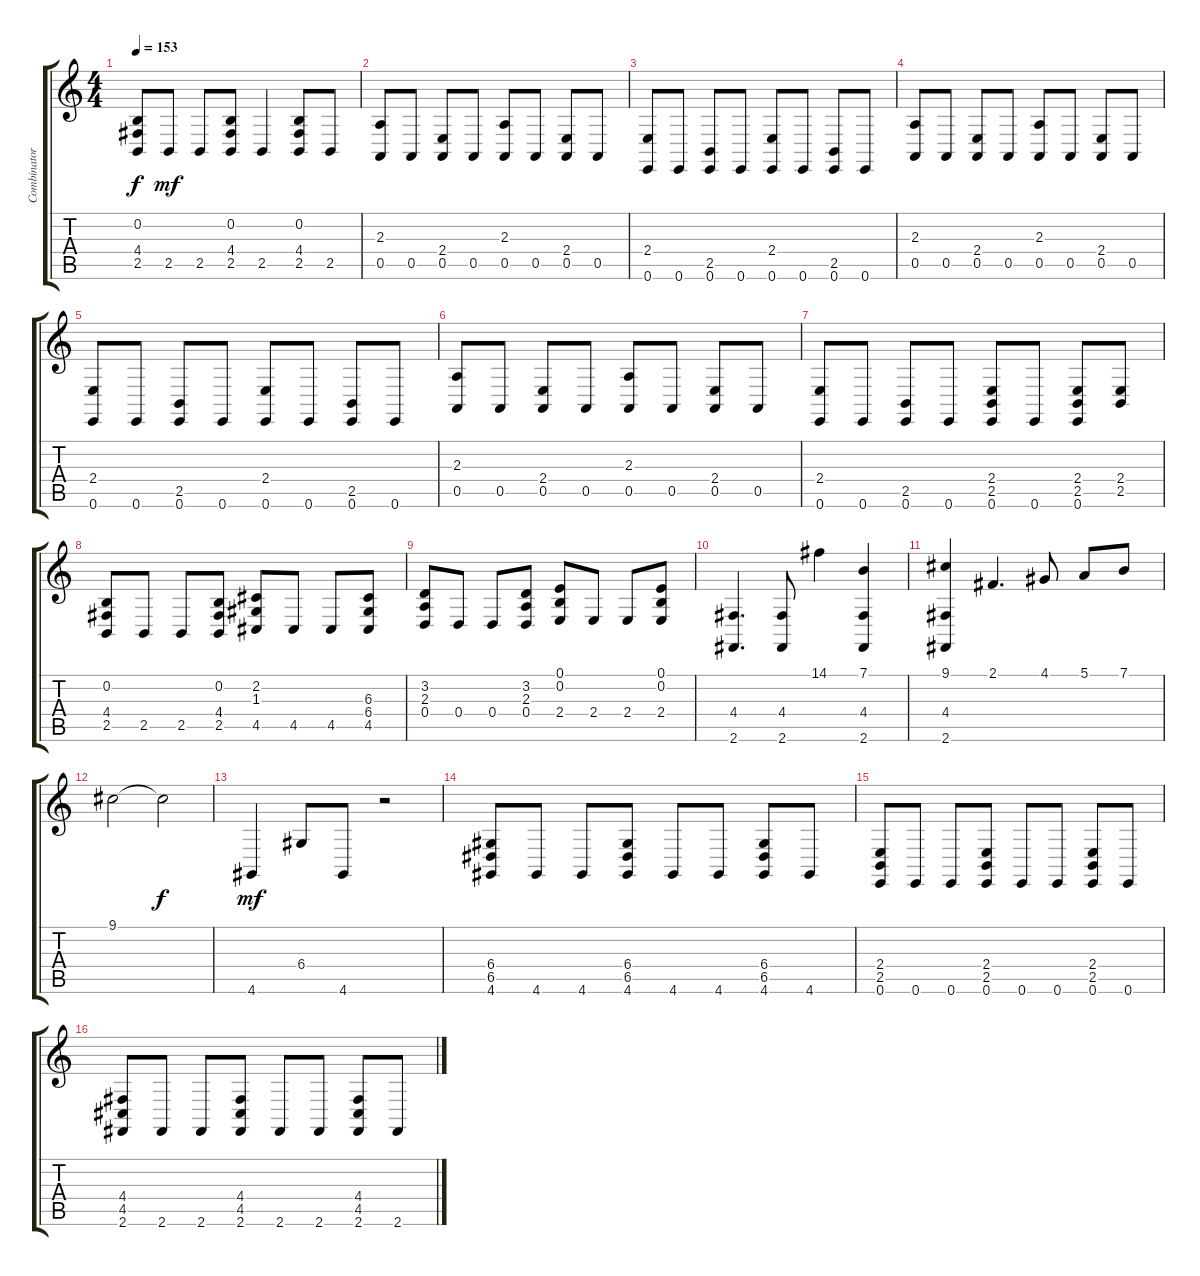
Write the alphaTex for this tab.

\track ("Combinator 2 (Staff 1)" "Combinator") {instrument acousticgrandpiano}
\staff {score tabs}
\tuning (E4 B3 G3 D3 A2 E2) {hide}
\ts (4 4)
\tempo 153
\clef g2
\ks c
(0.2{t} 4.4{t} 2.5{t}).8{dy f} 2.5.8{dy mf} 2.5.8 (0.2 4.4 2.5).8 2.5.4 (0.2 4.4 2.5).8 2.5.8 |
(2.3 0.5).8 0.5.8 (2.4 0.5).8 0.5.8 (2.3 0.5).8 0.5.8 (2.4 0.5).8 0.5.8 |
(2.4 0.6).8 0.6.8 (2.5 0.6).8 0.6.8 (2.4 0.6).8 0.6.8 (2.5 0.6).8 0.6.8 |
(2.3 0.5).8 0.5.8 (2.4 0.5).8 0.5.8 (2.3 0.5).8 0.5.8 (2.4 0.5).8 0.5.8 |
(2.4 0.6).8 0.6.8 (2.5 0.6).8 0.6.8 (2.4 0.6).8 0.6.8 (2.5 0.6).8 0.6.8 |
(2.3 0.5).8 0.5.8 (2.4 0.5).8 0.5.8 (2.3 0.5).8 0.5.8 (2.4 0.5).8 0.5.8 |
(2.4 0.6).8 0.6.8 (2.5 0.6).8 0.6.8 (2.4 2.5 0.6).8 0.6.8 (2.4 2.5 0.6).8 (2.4 2.5).8 |
(0.2 4.4 2.5).8 2.5.8 2.5.8 (0.2 4.4 2.5).8 (2.2 1.3 4.5).8 4.5.8 4.5.8 (6.3 6.4 4.5).8 |
(3.2 2.3 0.4).8 0.4.8 0.4.8 (3.2 2.3 0.4).8 (0.1 0.2 2.4).8 2.4.8 2.4.8 (0.1 0.2 2.4).8 |
(4.4 2.6).4{d} (4.4 2.6).8 14.1.4 (7.1 4.4 2.6).4 |
(9.1 4.4 2.6).4 2.1.4{d} 4.1.8 5.1.8 7.1.8 |
9.1.2 9.1{t}.2{dy f} |
4.6.4{dy mf} 6.4.8 4.6.8 r.2 |
(6.4 6.5 4.6).8 4.6.8 4.6.8 (6.4 6.5 4.6).8 4.6.8 4.6.8 (6.4 6.5 4.6).8 4.6.8 |
(2.4 2.5 0.6).8 0.6.8 0.6.8 (2.4 2.5 0.6).8 0.6.8 0.6.8 (2.4 2.5 0.6).8 0.6.8 |
(4.4 4.5 2.6).8 2.6.8 2.6.8 (4.4 4.5 2.6).8 2.6.8 2.6.8 (4.4 4.5 2.6).8 2.6.8
